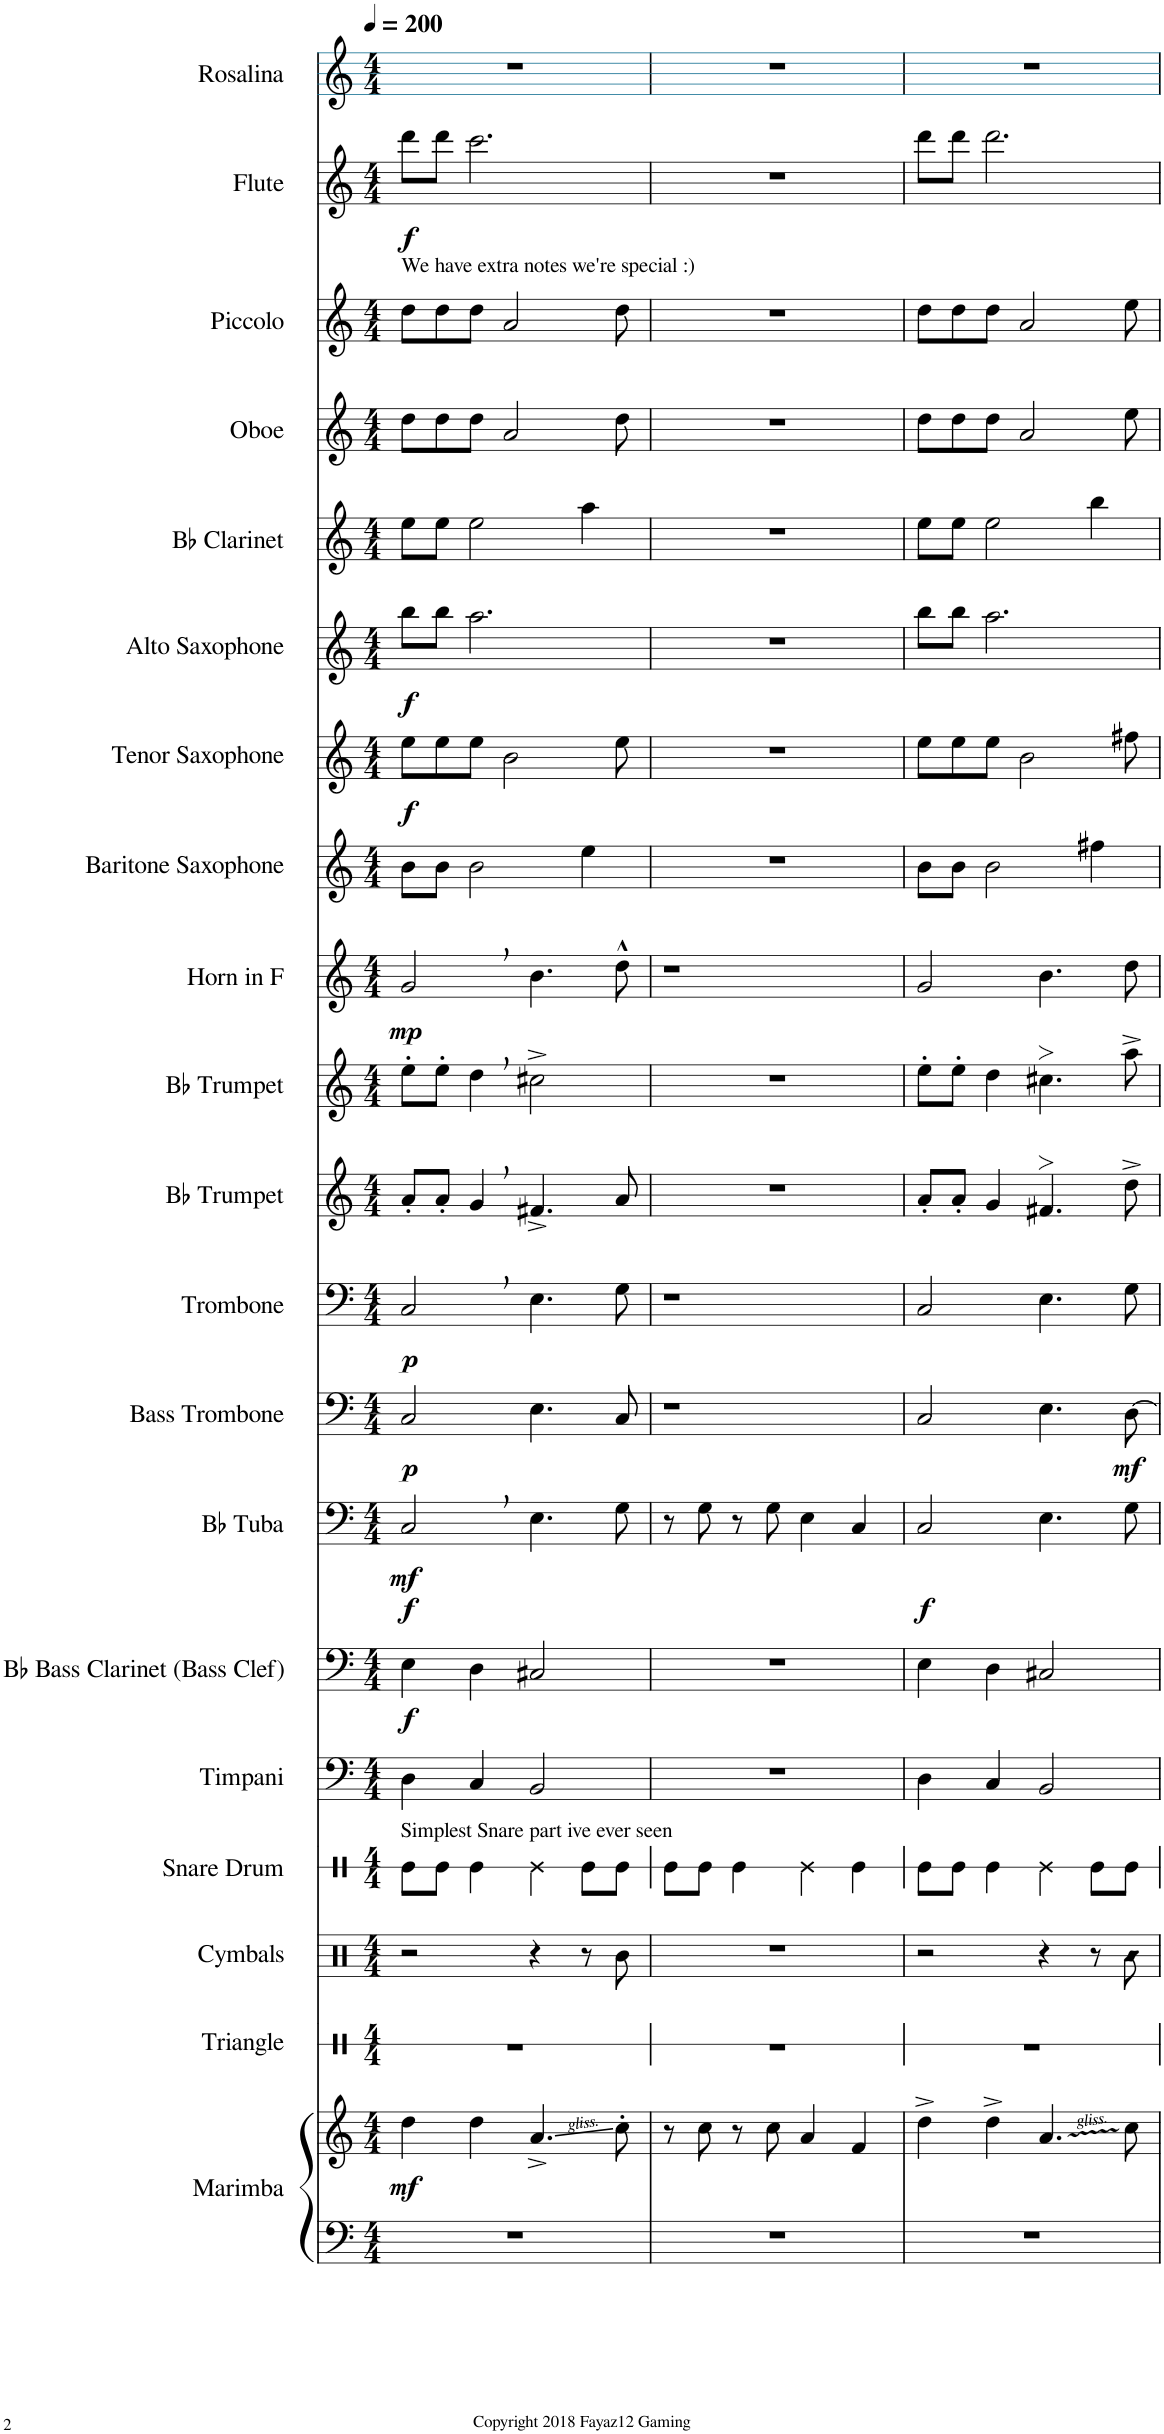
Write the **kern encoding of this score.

**kern	**kern	**dynam	**kern	**kern	**kern	**kern	**dynam	**kern	**dynam	**kern	**dynam	**kern	**dynam	**kern	**dynam	**kern	**kern	**kern	**dynam	**kern	**kern	**dynam	**kern	**dynam	**kern	**kern	**kern	**kern	**dynam	**kern
*part20	*part20	*part20	*part19	*part18	*part17	*part16	*part16	*part15	*part15	*part14	*part14	*part13	*part13	*part12	*part12	*part11	*part10	*part9	*part9	*part8	*part7	*part7	*part6	*part6	*part5	*part4	*part3	*part2	*part2	*part1
*staff21	*staff20	*staff20/21	*staff19	*staff18	*staff17	*staff16	*staff16	*staff15	*staff15	*staff14	*staff14	*staff13	*staff13	*staff12	*staff12	*staff11	*staff10	*staff9	*staff9	*staff8	*staff7	*staff7	*staff6	*staff6	*staff5	*staff4	*staff3	*staff2	*staff2	*staff1
*I"Marimba	*	*	*I"Triangle	*I"Cymbals	*I"Snare Drum	*I"Timpani	*	*I"Bb Bass Clarinet (Bass Clef)	*	*I"Bb Tuba	*	*I"Bass Trombone	*	*I"Trombone	*	*I"Bb Trumpet	*I"Bb Trumpet	*I"Horn in F	*	*I"Baritone Saxophone	*I"Tenor Saxophone	*	*I"Alto Saxophone	*	*I"Bb Clarinet	*I"Oboe	*I"Piccolo	*I"Flute	*	*I"Rosalina
*I'Mrm.	*	*	*I'Trgl.	*I'Cym.	*I'Sn. Dr.	*I'Timp.	*	*I'Bb B. Cl.	*	*I'Bb Tu.	*	*I'B. Tbn.	*	*I'Tbn.	*	*I'Bb Tpt.	*I'Bb Tpt.	*	*	*I'Bar. Sax.	*I'T. Sax.	*	*I'A. Sax.	*	*I'Bb Cl.	*I'Ob.	*I'Picc.	*I'Fl.	*	*I'Ra.
*	*	*	*stria1	*	*stria1	*	*	*	*	*	*	*	*	*	*	*	*	*	*	*	*	*	*	*	*	*	*	*	*	*stria5
*clefF4	*clefG2	*	*clefX	*clefX	*clefX	*clefF4	*	*clefF4	*	*clefF4	*	*clefF4	*	*clefF4	*	*clefG2	*clefG2	*clefG2	*	*clefG2	*clefG2	*	*clefG2	*	*clefG2	*clefG2	*clefG2	*clefG2	*	*clefG2
*	*	*	*	*	*	*	*	*Trd1c2	*	*	*	*	*	*	*	*Trd1c2	*Trd1c2	*Trd4c7	*	*Trd12c21	*Trd8c14	*	*Trd5c9	*	*Trd1c2	*	*Trd-7c-12	*	*	*
*k[]	*k[]	*	*k[]	*k[]	*k[]	*k[]	*	*k[]	*	*k[]	*	*k[]	*	*k[]	*	*k[]	*k[]	*k[]	*	*k[]	*k[]	*	*k[]	*	*k[]	*k[]	*k[]	*k[]	*	*k[]
*M4/4	*M4/4	*	*M4/4	*M4/4	*M4/4	*M4/4	*	*M4/4	*	*M4/4	*	*M4/4	*	*M4/4	*	*M4/4	*M4/4	*M4/4	*	*M4/4	*M4/4	*	*M4/4	*	*M4/4	*M4/4	*M4/4	*M4/4	*	*M4/4
*MM200	*MM200	*	*MM200	*MM200	*MM200	*MM200	*	*MM200	*	*MM200	*	*MM200	*	*MM200	*	*MM200	*MM200	*MM200	*	*MM200	*MM200	*	*MM200	*	*MM200	*MM200	*MM200	*MM200	*	*MM200
=1	=1	=1	=1	=1	=1	=1	=1	=1	=1	=1	=1	=1	=1	=1	=1	=1	=1	=1	=1	=1	=1	=1	=1	=1	=1	=1	=1	=1	=1	=1
!	!	!	!	!	!	!	!	!	!	!	!	!	!	!	!	!	!	!	!	!	!	!	!	!	!	!	!LO:TX:a:t=We have extra notes we're special &colon;)	!	!	!
!	!	!	!	!	!LO:TX:a:t=Simplest Snare part ive ever seen	!	!	!	!	!	!	!	!	!	!	!	!	!	!	!	!	!	!	!	!	!	!	!	!	!
!	!	!LO:DY:b	!	!	!	!	!LO:DY:a	!	!LO:DY:a	!	!LO:DY:b	!	!LO:DY:b	!	!LO:DY:b	!	!	!	!LO:DY:b	!	!	!LO:DY:b	!	!LO:DY:b	!	!	!	!	!LO:DY:b	!
1r	4dd\	mf	1r	2r	8Re\L	4D\	f	4E\	f	2C,/	mf	2C/	p	2C,/	p	8a'/L	8ee'\L	2g,/	mp	8b\L	8ee\L	f	8bb\L	f	8ee\L	8dd\L	8dd\L	8ddd\L	f	1r
.	.	.	.	.	8Re\J	.	.	.	.	.	.	.	.	.	.	8a'/J	8ee'\J	.	.	8b\J	8ee\	.	8bb\J	.	8ee\J	8dd\	8dd\	8ddd\J	.	.
.	4dd\	.	.	.	4Re\	4C/	.	4D\	.	.	.	.	.	.	.	4g,/	4dd,\	.	.	2b\	8ee\J	.	2.aa\	.	2ee\	8dd\J	8dd\J	2.ccc\	.	.
.	.	.	.	.	.	.	.	.	.	.	.	.	.	.	.	.	.	.	.	.	2b\	.	.	.	.	2a/	2a/	.	.	.
.	4.a^/	.	.	4r	4Re\	2BB/	.	2C#X/	.	4.E\	.	4.E\	.	4.E\	.	4.f#X^/	2cc#X^\	4.b\	.	.	.	.	.	.	.	.	.	.	.	.
.	.	.	.	8r	8Re\L	.	.	.	.	.	.	.	.	.	.	.	.	.	.	4ee\	.	.	.	.	4aa\	.	.	.	.	.
.	8cc'\	.	.	8R\	8Re\J	.	.	.	.	8G\	.	8C/	.	8G\	.	8a/	.	8dd^^\	.	.	8ee\	.	.	.	.	8dd\	8dd\	.	.	.
=2	=2	=2	=2	=2	=2	=2	=2	=2	=2	=2	=2	=2	=2	=2	=2	=2	=2	=2	=2	=2	=2	=2	=2	=2	=2	=2	=2	=2	=2	=2
1r	8r	.	1r	1r	8Re\L	1r	.	1r	.	8r	.	1r	.	1r	.	1r	1r	1r	.	1r	1r	.	1r	.	1r	1r	1r	1r	.	1r
.	8cc\	.	.	.	8Re\J	.	.	.	.	8G\	.	.	.	.	.	.	.	.	.	.	.	.	.	.	.	.	.	.	.	.
.	8r	.	.	.	4Re\	.	.	.	.	8r	.	.	.	.	.	.	.	.	.	.	.	.	.	.	.	.	.	.	.	.
.	8cc\	.	.	.	.	.	.	.	.	8G\	.	.	.	.	.	.	.	.	.	.	.	.	.	.	.	.	.	.	.	.
.	4a/	.	.	.	4Re\	.	.	.	.	4E\	.	.	.	.	.	.	.	.	.	.	.	.	.	.	.	.	.	.	.	.
.	4f/	.	.	.	4Re\	.	.	.	.	4C/	.	.	.	.	.	.	.	.	.	.	.	.	.	.	.	.	.	.	.	.
=3	=3	=3	=3	=3	=3	=3	=3	=3	=3	=3	=3	=3	=3	=3	=3	=3	=3	=3	=3	=3	=3	=3	=3	=3	=3	=3	=3	=3	=3	=3
!	!	!	!	!	!	!	!	!	!LO:DY:a	!	!	!	!	!	!	!	!	!	!	!	!	!	!	!	!	!	!	!	!	!
1r	4dd^\	.	1r	2r	8Re\L	4D\	.	4E\	f	2C/	.	2C/	.	2C/	.	8a'/L	8ee'\L	2g/	.	8b\L	8ee\L	.	8bb\L	.	8ee\L	8dd\L	8dd\L	8ddd\L	.	1r
.	.	.	.	.	8Re\J	.	.	.	.	.	.	.	.	.	.	8a'/J	8ee'\J	.	.	8b\J	8ee\	.	8bb\J	.	8ee\J	8dd\	8dd\	8ddd\J	.	.
.	4dd^\	.	.	.	4Re\	4C/	.	4D\	.	.	.	.	.	.	.	4g/	4dd\	.	.	2b\	8ee\J	.	2.aa\	.	2ee\	8dd\J	8dd\J	2.ddd\	.	.
.	.	.	.	.	.	.	.	.	.	.	.	.	.	.	.	.	.	.	.	.	2b\	.	.	.	.	2a/	2a/	.	.	.
.	4.a/	.	.	4r	4Re\	2BB/	.	2C#X/	.	4.E\	.	4.E\	.	4.E\	.	4.f#X>/	4.cc#X>\	4.b\	.	.	.	.	.	.	.	.	.	.	.	.
.	.	.	.	8r	8Re\L	.	.	.	.	.	.	.	.	.	.	.	.	.	.	4ff#X\	.	.	.	.	4bb\	.	.	.	.	.
!	!	!	!	!LO:N:head=diamond	!	!	!	!	!	!	!	!	!LO:DY:b	!	!	!	!	!	!	!	!	!	!	!	!	!	!	!	!	!
.	8cc\	.	.	8R\	8Re\J	.	.	.	.	8G\	.	[8D\	mf	8G\	.	8dd^\	8aa^\	8dd\	.	.	8ff#X\	.	.	.	.	8ee\	8ee\	.	.	.
=	=	=	=	=	=	=	=	=	=	=	=	=	=	=	=	=	=	=	=	=	=	=	=	=	=	=	=	=	=	=
*-	*-	*-	*-	*-	*-	*-	*-	*-	*-	*-	*-	*-	*-	*-	*-	*-	*-	*-	*-	*-	*-	*-	*-	*-	*-	*-	*-	*-	*-	*-
